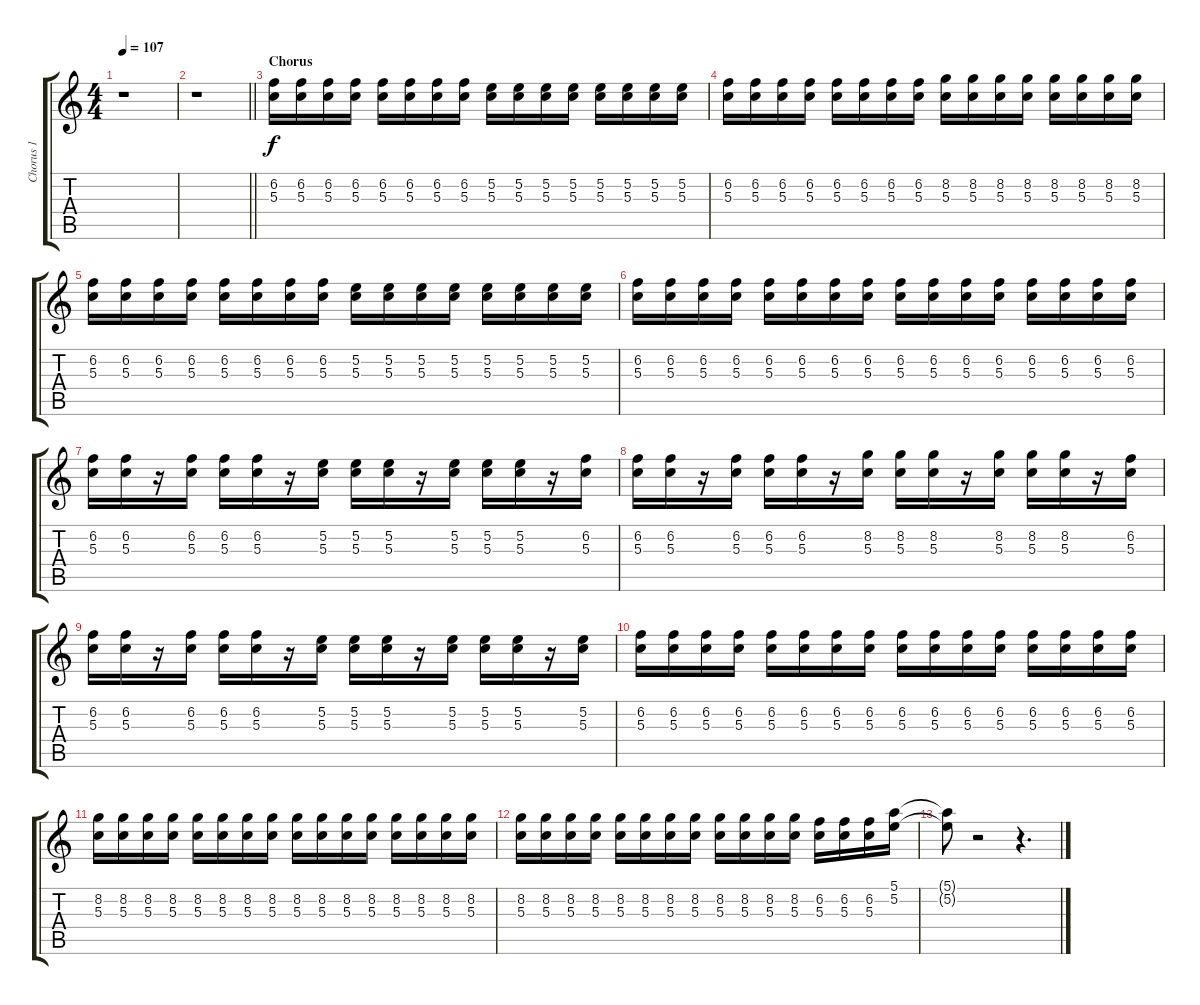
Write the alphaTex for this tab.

\track ("Chorus 1" "Chorus 1") {instrument distortionguitar}
\staff {score tabs}
\tuning (E4 B3 G3 D3 A2 D2) {hide}
\ts (4 4)
\tempo 107
\clef g2
\ks c
r.1{dy f} |
\barLineRight lightlight
r.1 |
\section ("" "Chorus")
(6.2 5.3).16 (6.2 5.3).16 (6.2 5.3).16 (6.2 5.3).16 (6.2 5.3).16 (6.2 5.3).16 (6.2 5.3).16 (6.2 5.3).16 (5.2 5.3).16 (5.2 5.3).16 (5.2 5.3).16 (5.2 5.3).16 (5.2 5.3).16 (5.2 5.3).16 (5.2 5.3).16 (5.2 5.3).16 |
(6.2 5.3).16 (6.2 5.3).16 (6.2 5.3).16 (6.2 5.3).16 (6.2 5.3).16 (6.2 5.3).16 (6.2 5.3).16 (6.2 5.3).16 (8.2 5.3).16 (8.2 5.3).16 (8.2 5.3).16 (8.2 5.3).16 (8.2 5.3).16 (8.2 5.3).16 (8.2 5.3).16 (8.2 5.3).16 |
(6.2 5.3).16 (6.2 5.3).16 (6.2 5.3).16 (6.2 5.3).16 (6.2 5.3).16 (6.2 5.3).16 (6.2 5.3).16 (6.2 5.3).16 (5.2 5.3).16 (5.2 5.3).16 (5.2 5.3).16 (5.2 5.3).16 (5.2 5.3).16 (5.2 5.3).16 (5.2 5.3).16 (5.2 5.3).16 |
(6.2 5.3).16 (6.2 5.3).16 (6.2 5.3).16 (6.2 5.3).16 (6.2 5.3).16 (6.2 5.3).16 (6.2 5.3).16 (6.2 5.3).16 (6.2 5.3).16 (6.2 5.3).16 (6.2 5.3).16 (6.2 5.3).16 (6.2 5.3).16 (6.2 5.3).16 (6.2 5.3).16 (6.2 5.3).16 |
(6.2 5.3).16 (6.2 5.3).16 r.16 (6.2 5.3).16 (6.2 5.3).16 (6.2 5.3).16 r.16 (5.2 5.3).16 (5.2 5.3).16 (5.2 5.3).16 r.16 (5.2 5.3).16 (5.2 5.3).16 (5.2 5.3).16 r.16 (6.2 5.3).16 |
(6.2 5.3).16 (6.2 5.3).16 r.16 (6.2 5.3).16 (6.2 5.3).16 (6.2 5.3).16 r.16 (8.2 5.3).16 (8.2 5.3).16 (8.2 5.3).16 r.16 (8.2 5.3).16 (8.2 5.3).16 (8.2 5.3).16 r.16 (6.2 5.3).16 |
(6.2 5.3).16 (6.2 5.3).16 r.16 (6.2 5.3).16 (6.2 5.3).16 (6.2 5.3).16 r.16 (5.2 5.3).16 (5.2 5.3).16 (5.2 5.3).16 r.16 (5.2 5.3).16 (5.2 5.3).16 (5.2 5.3).16 r.16 (5.2 5.3).16 |
(6.2 5.3).16 (6.2 5.3).16 (6.2 5.3).16 (6.2 5.3).16 (6.2 5.3).16 (6.2 5.3).16 (6.2 5.3).16 (6.2 5.3).16 (6.2 5.3).16 (6.2 5.3).16 (6.2 5.3).16 (6.2 5.3).16 (6.2 5.3).16 (6.2 5.3).16 (6.2 5.3).16 (6.2 5.3).16 |
(8.2 5.3).16 (8.2 5.3).16 (8.2 5.3).16 (8.2 5.3).16 (8.2 5.3).16 (8.2 5.3).16 (8.2 5.3).16 (8.2 5.3).16 (8.2 5.3).16 (8.2 5.3).16 (8.2 5.3).16 (8.2 5.3).16 (8.2 5.3).16 (8.2 5.3).16 (8.2 5.3).16 (8.2 5.3).16 |
(8.2 5.3).16 (8.2 5.3).16 (8.2 5.3).16 (8.2 5.3).16 (8.2 5.3).16 (8.2 5.3).16 (8.2 5.3).16 (8.2 5.3).16 (8.2 5.3).16 (8.2 5.3).16 (8.2 5.3).16 (8.2 5.3).16 (6.2 5.3).16 (6.2 5.3).16 (6.2 5.3).16 (5.1 5.2).16 |
(5.1{t} 5.2{t}).8 r.2 r.4{d}
